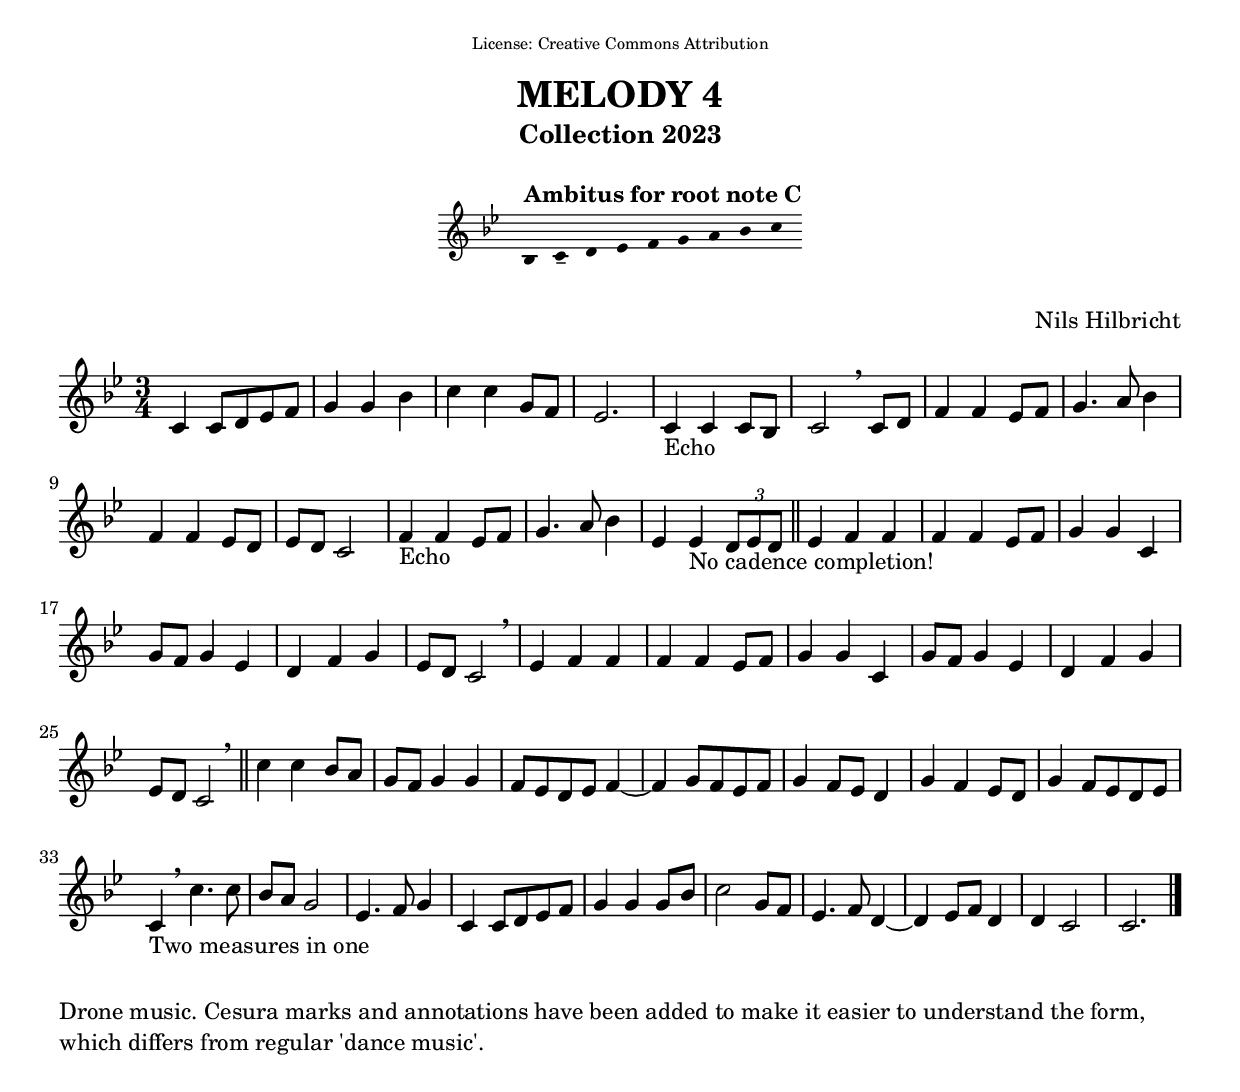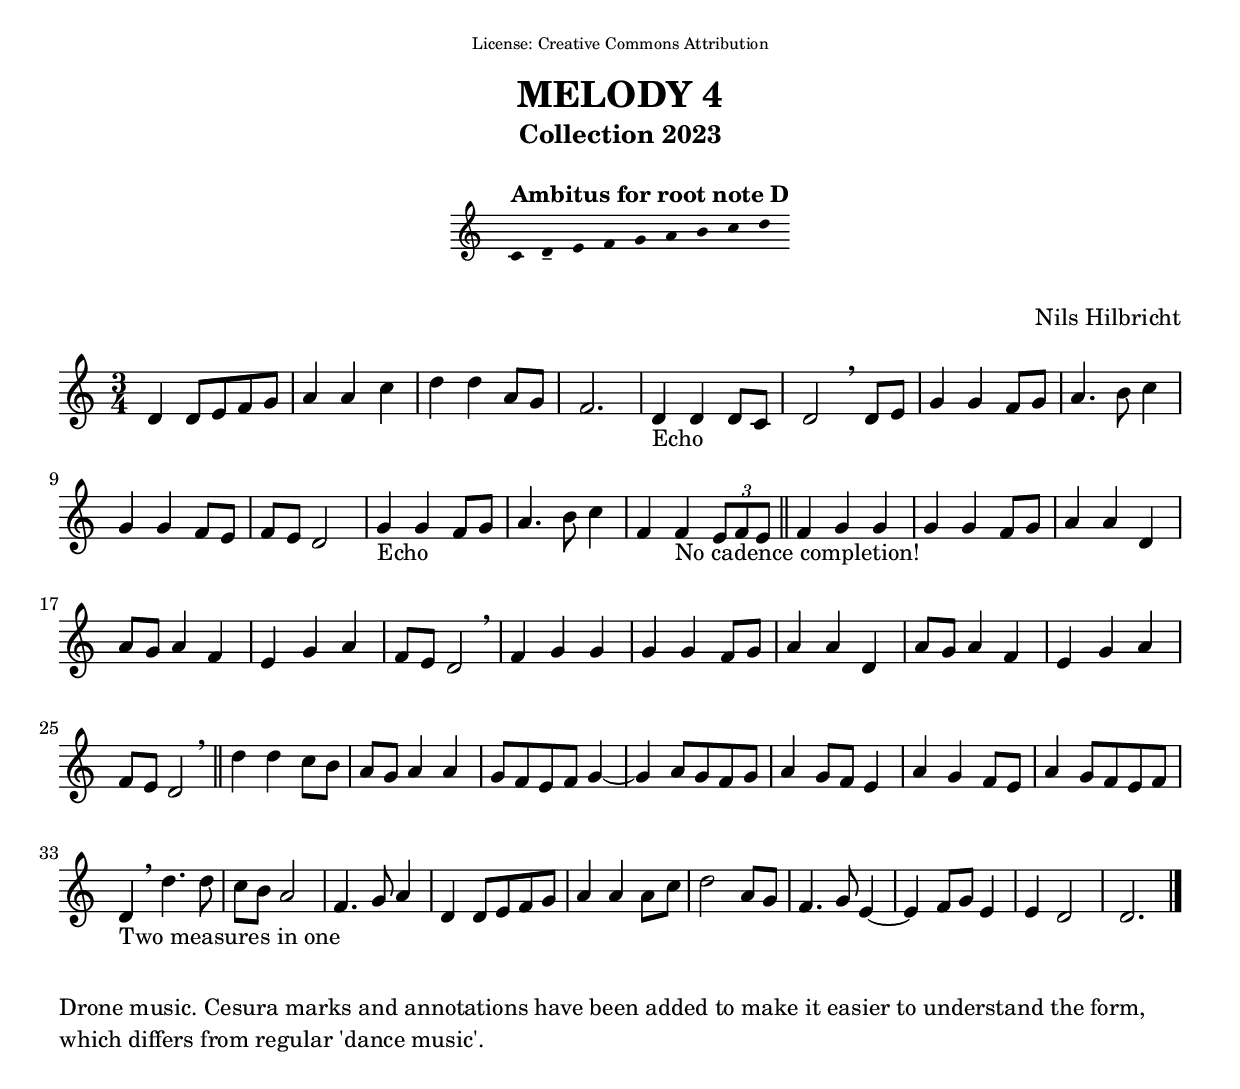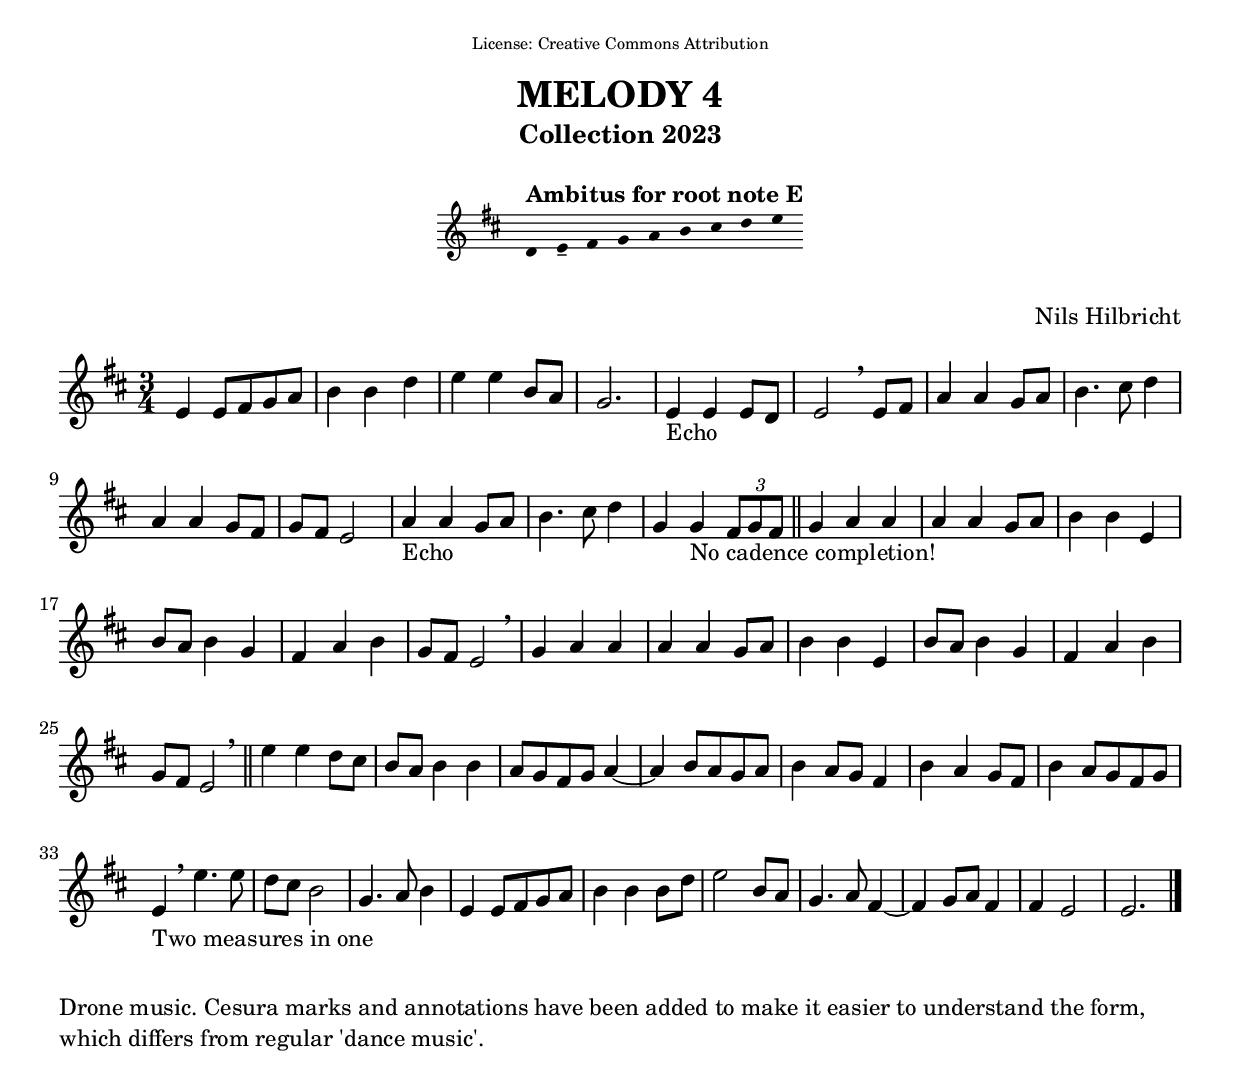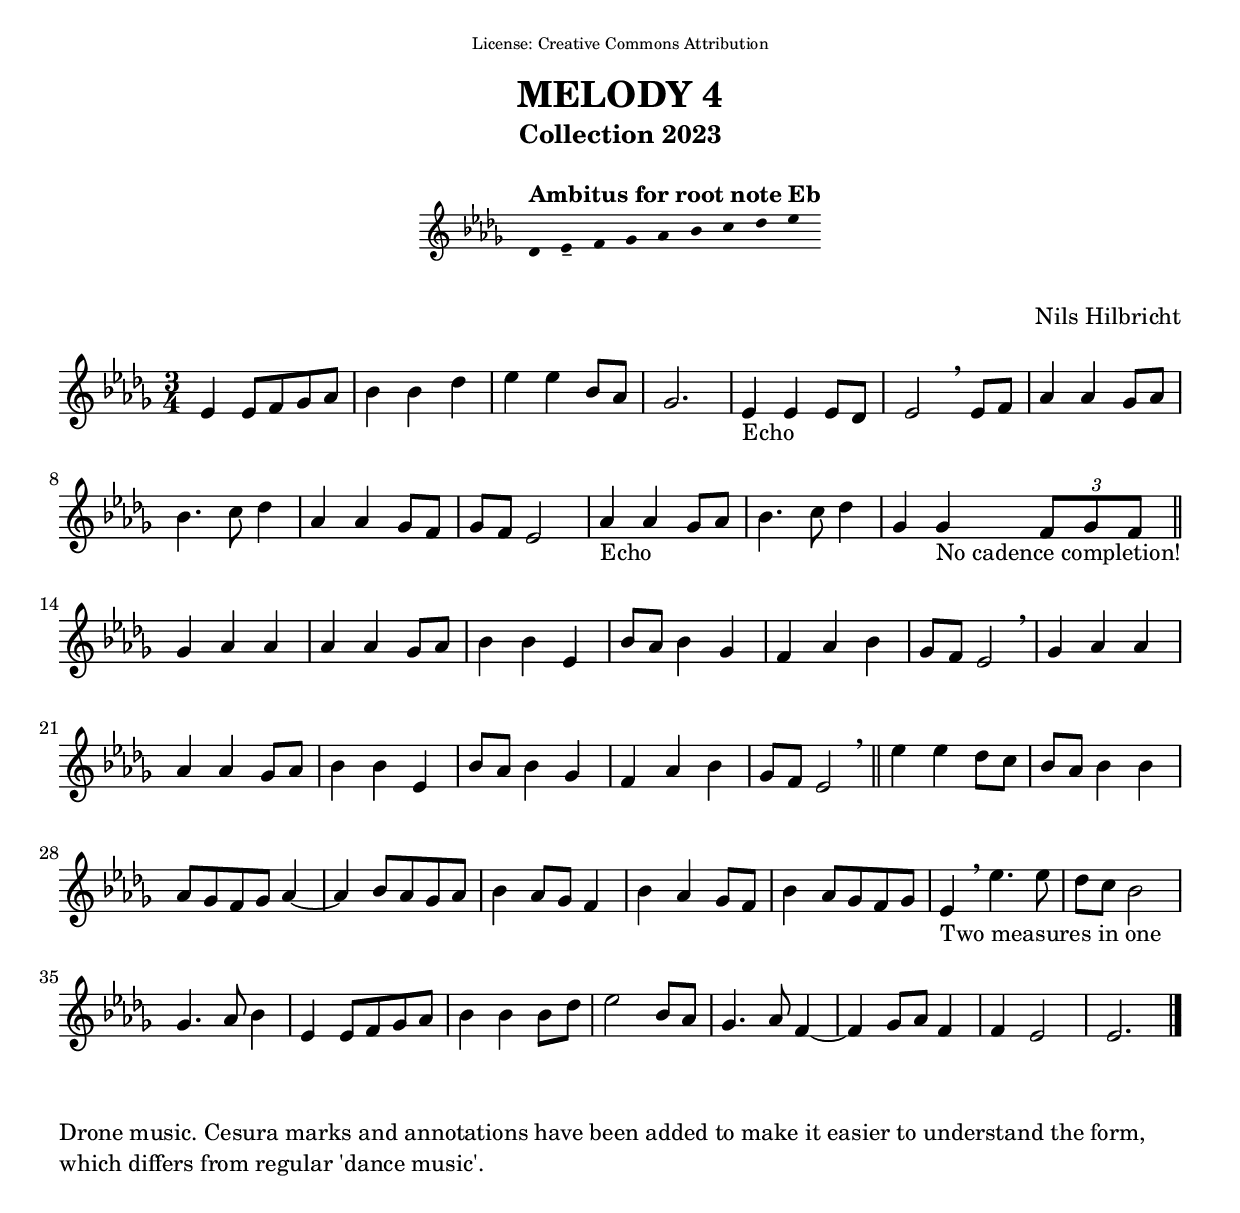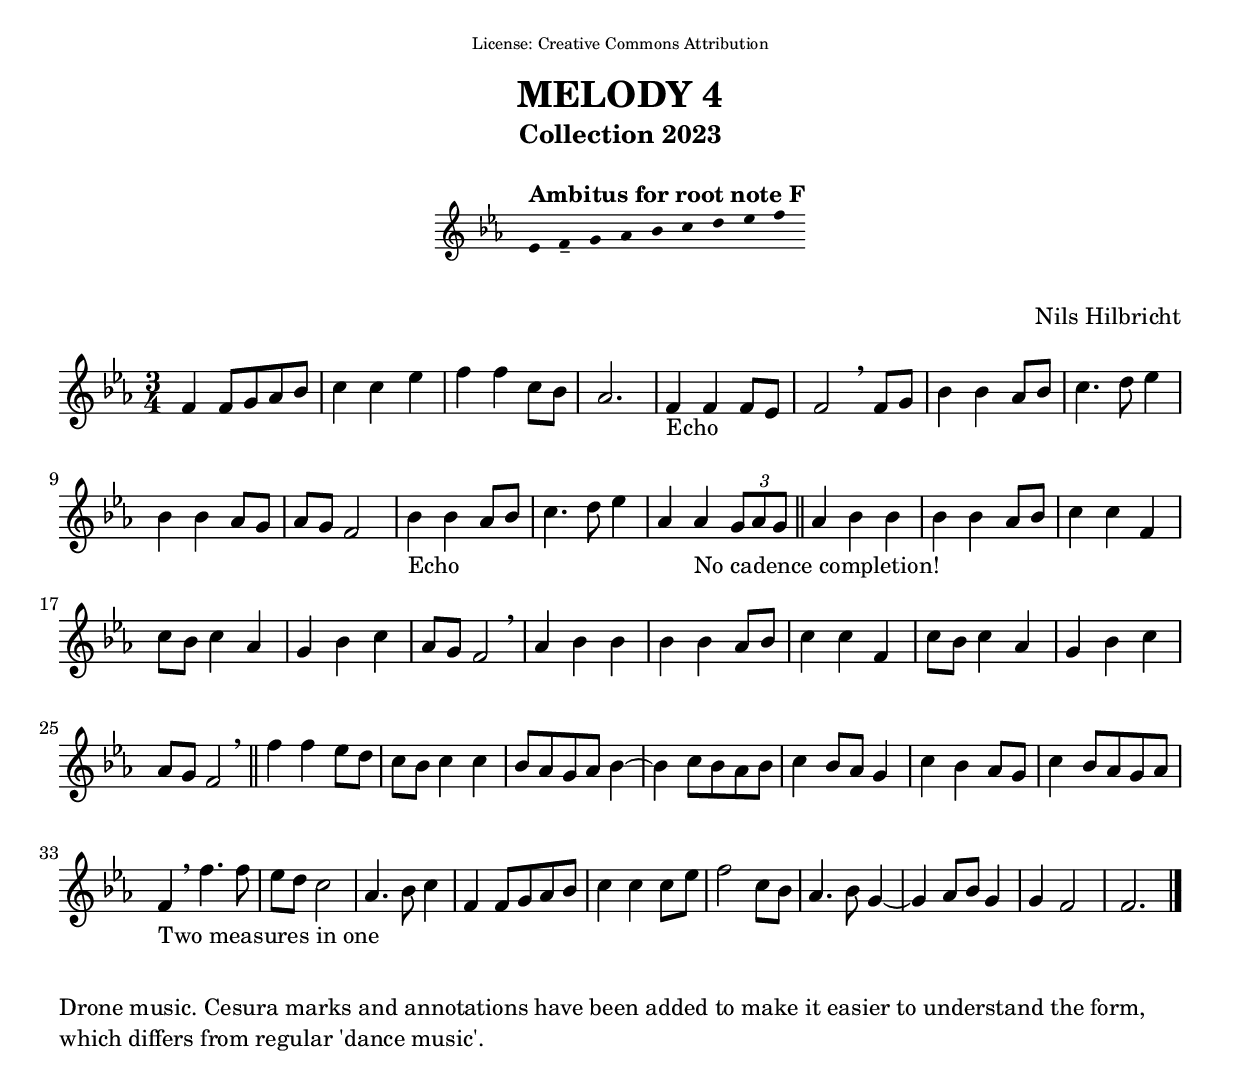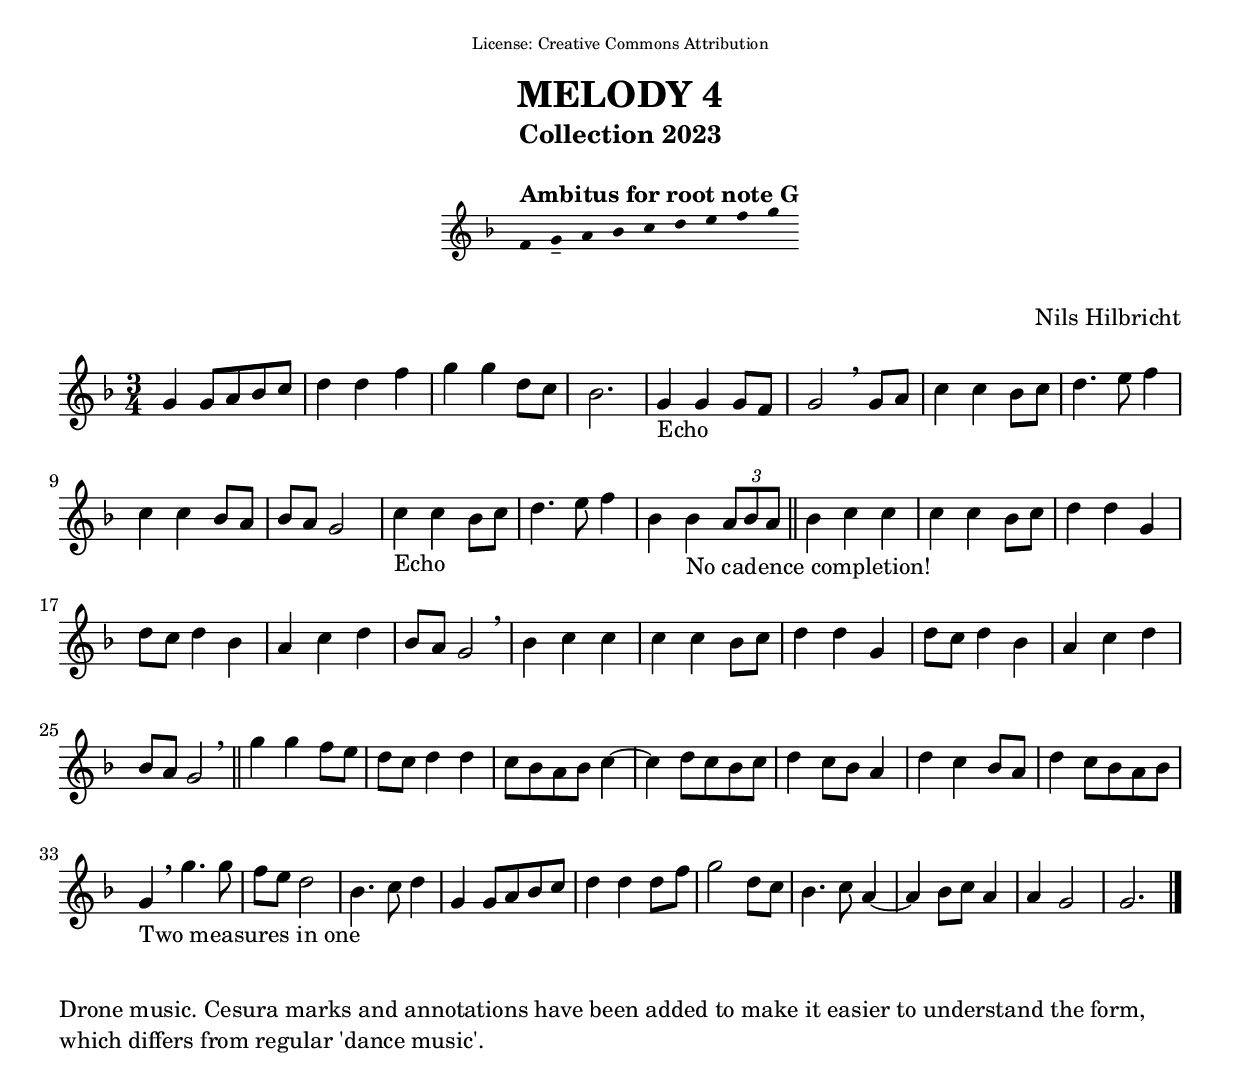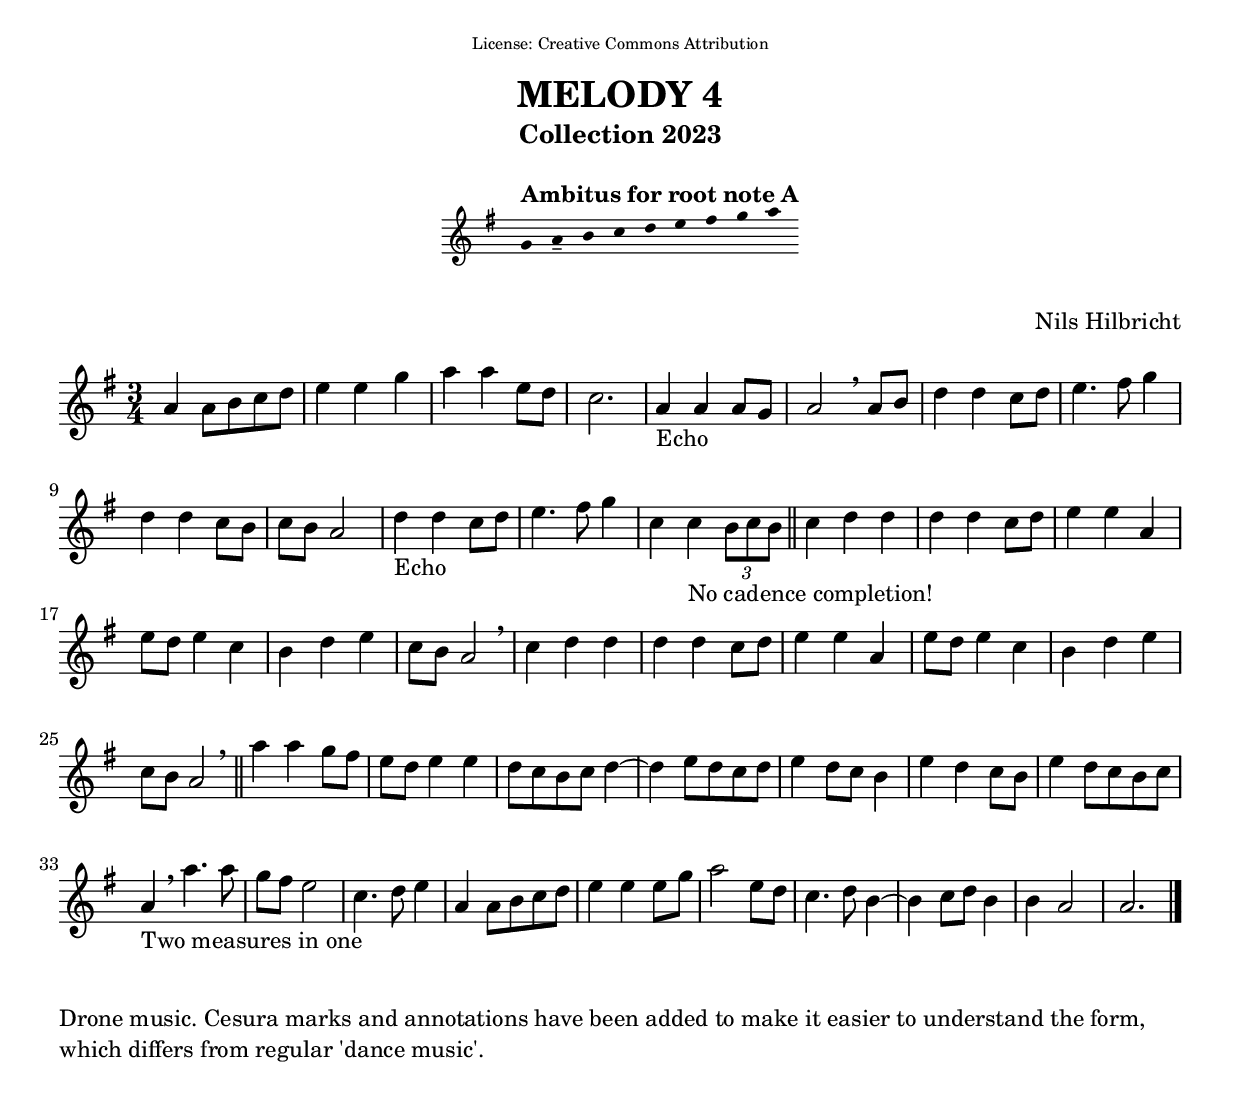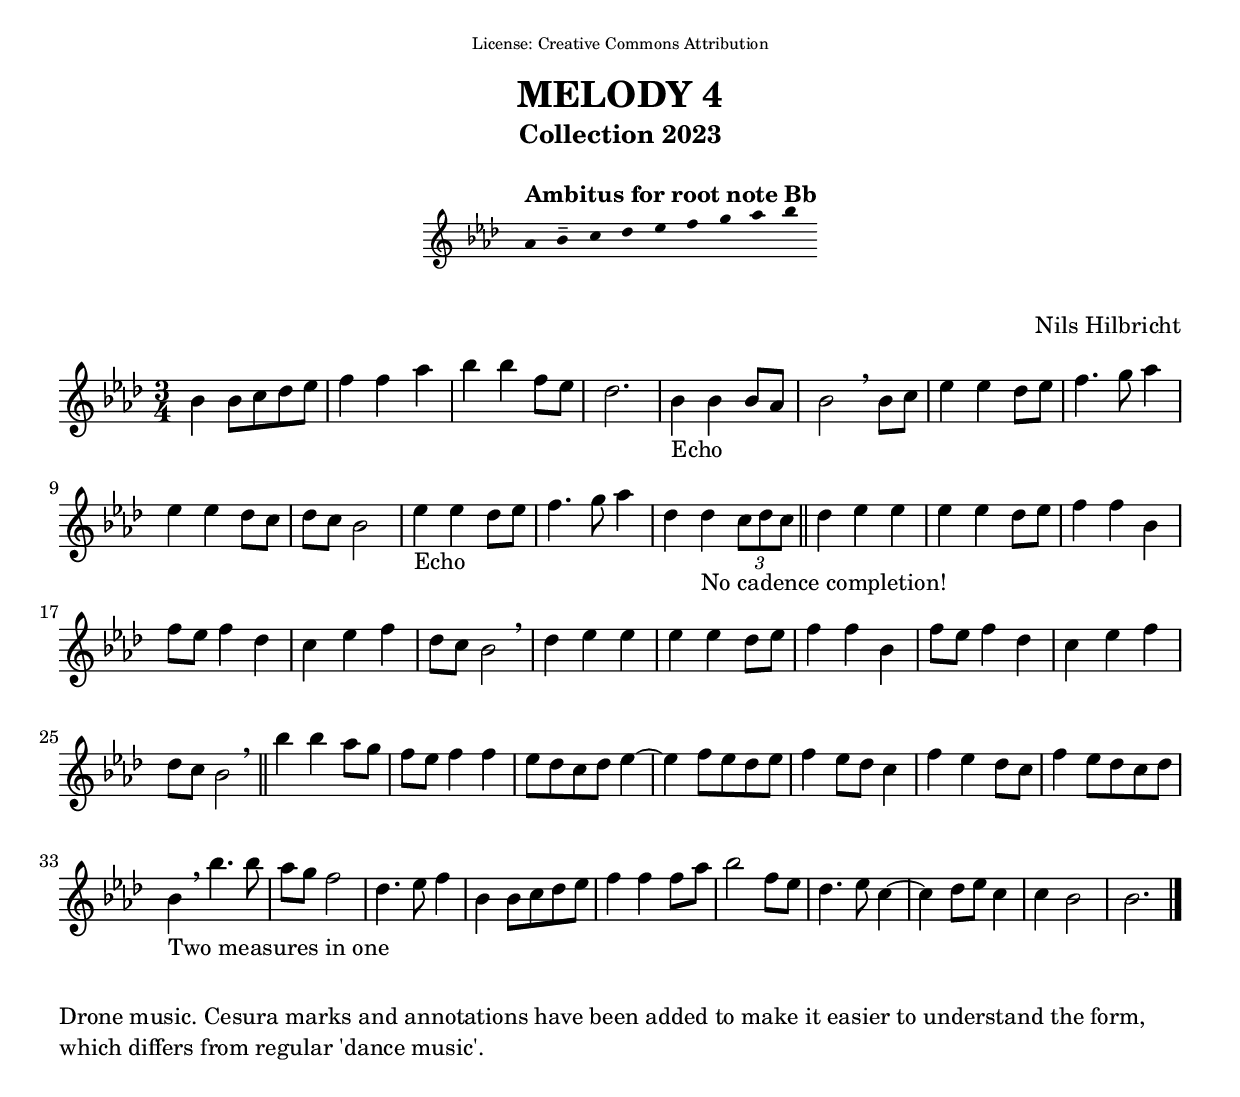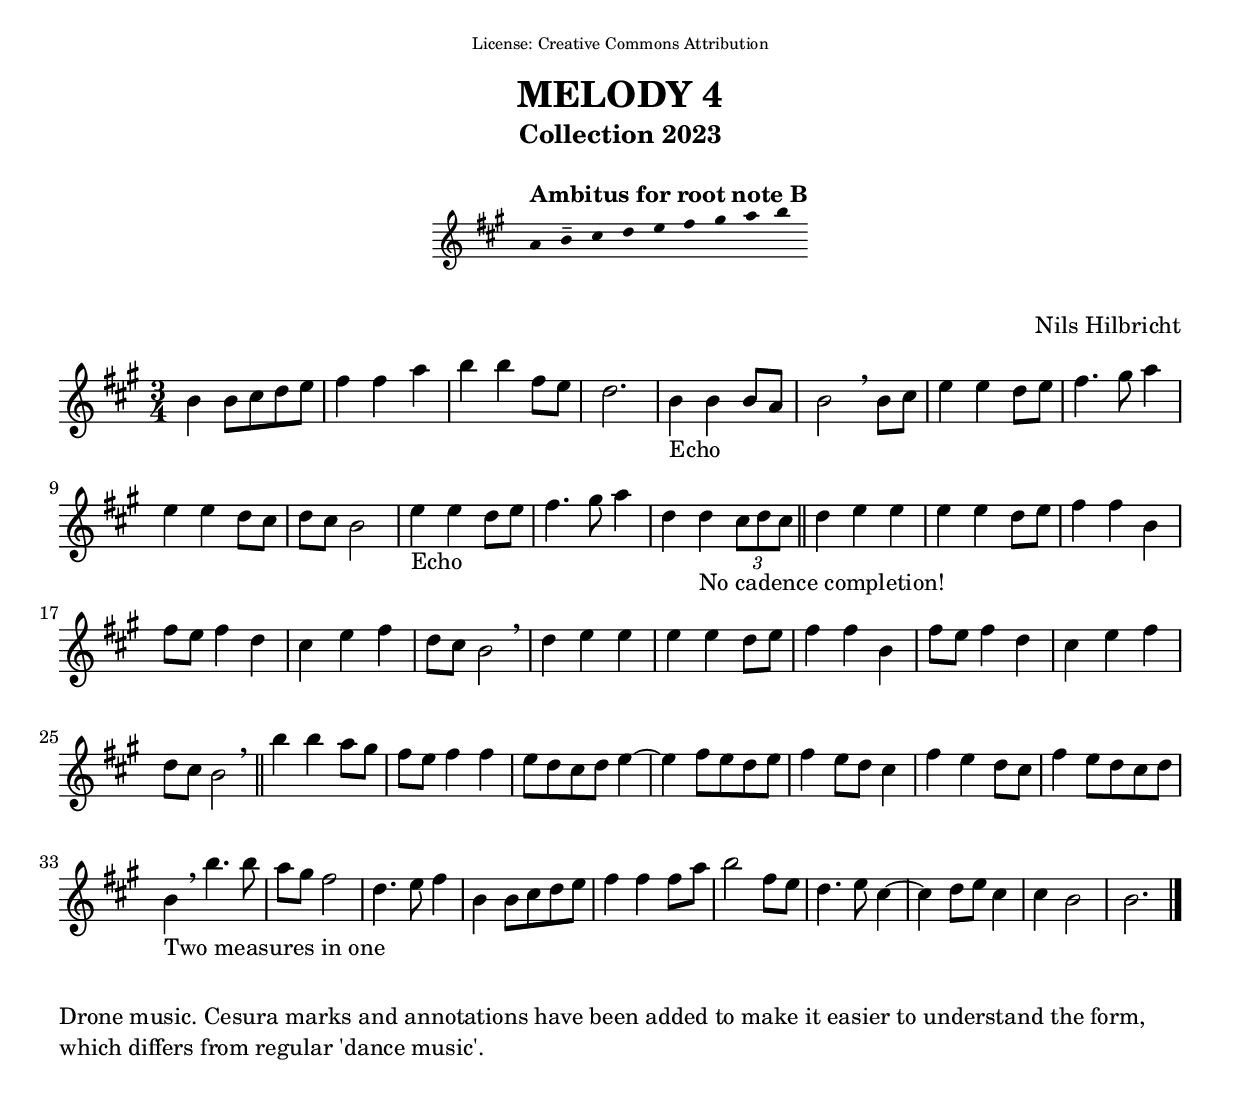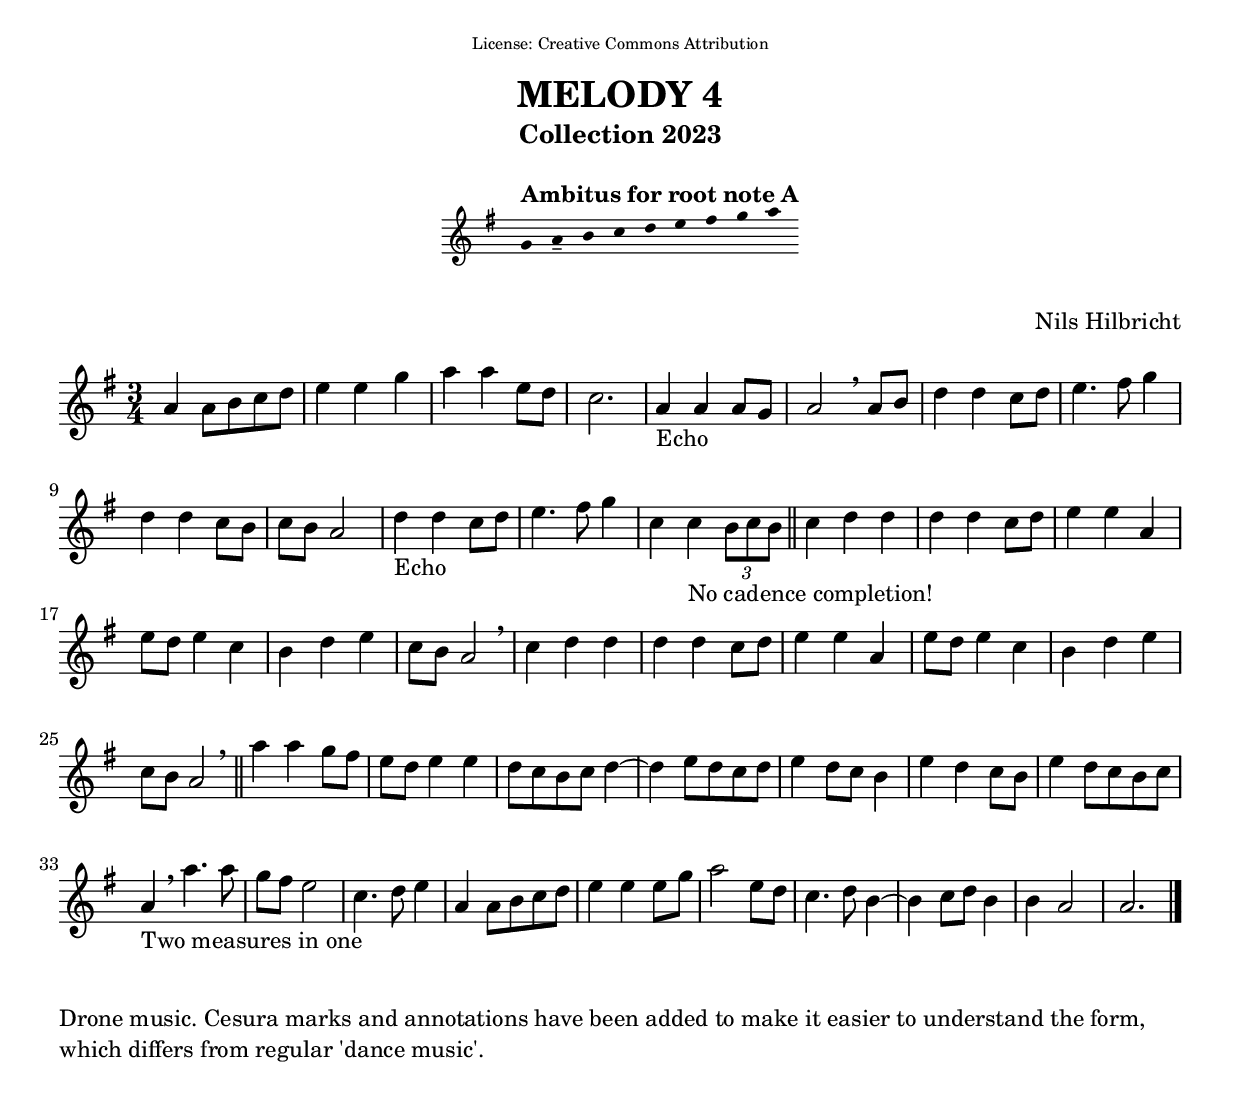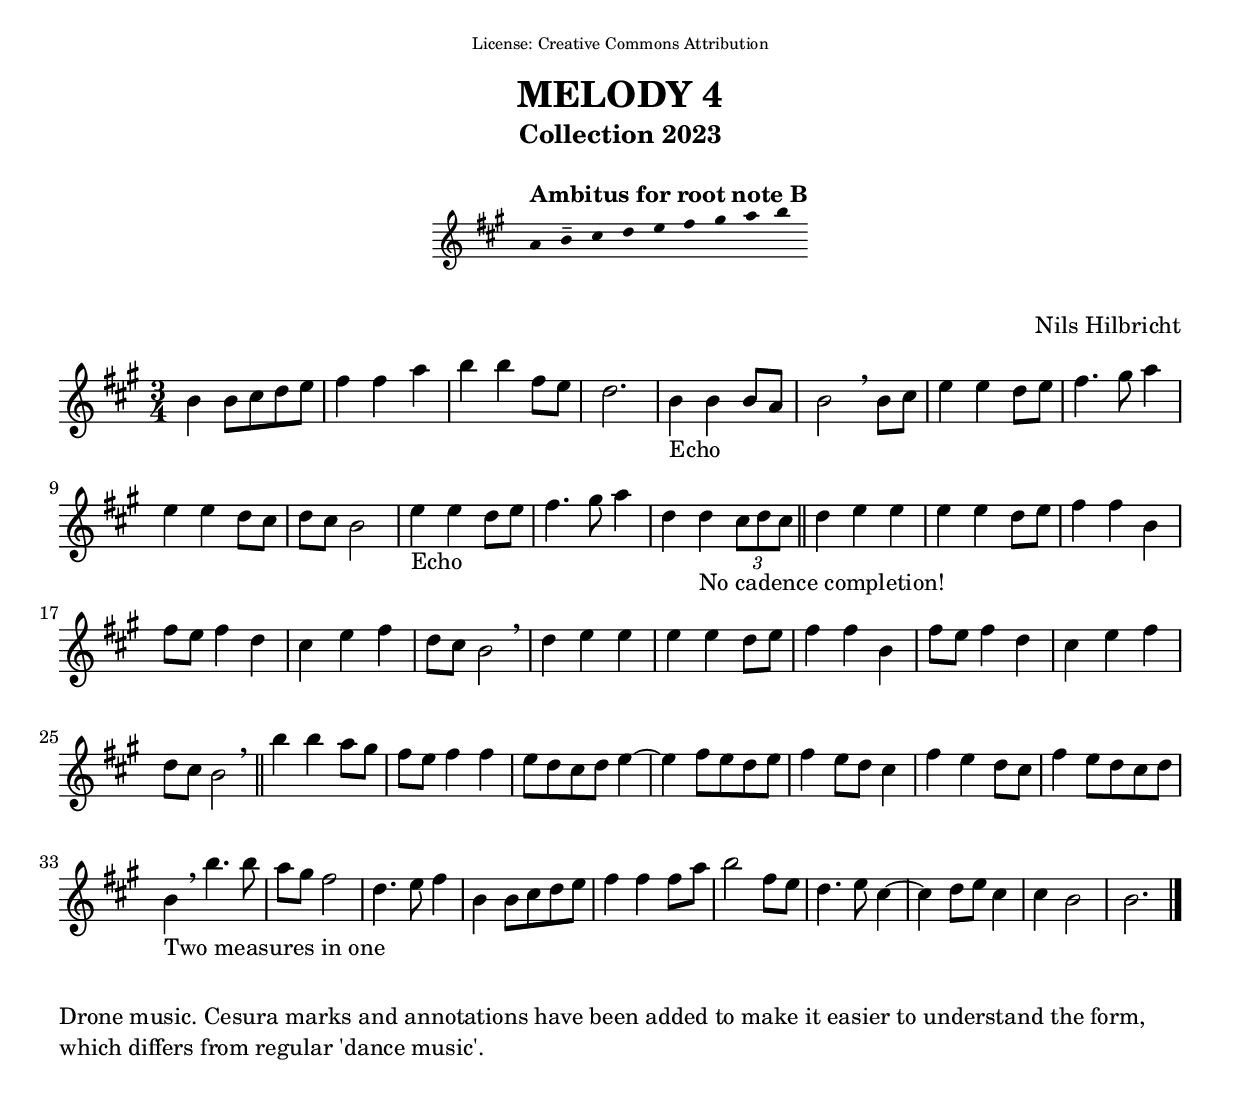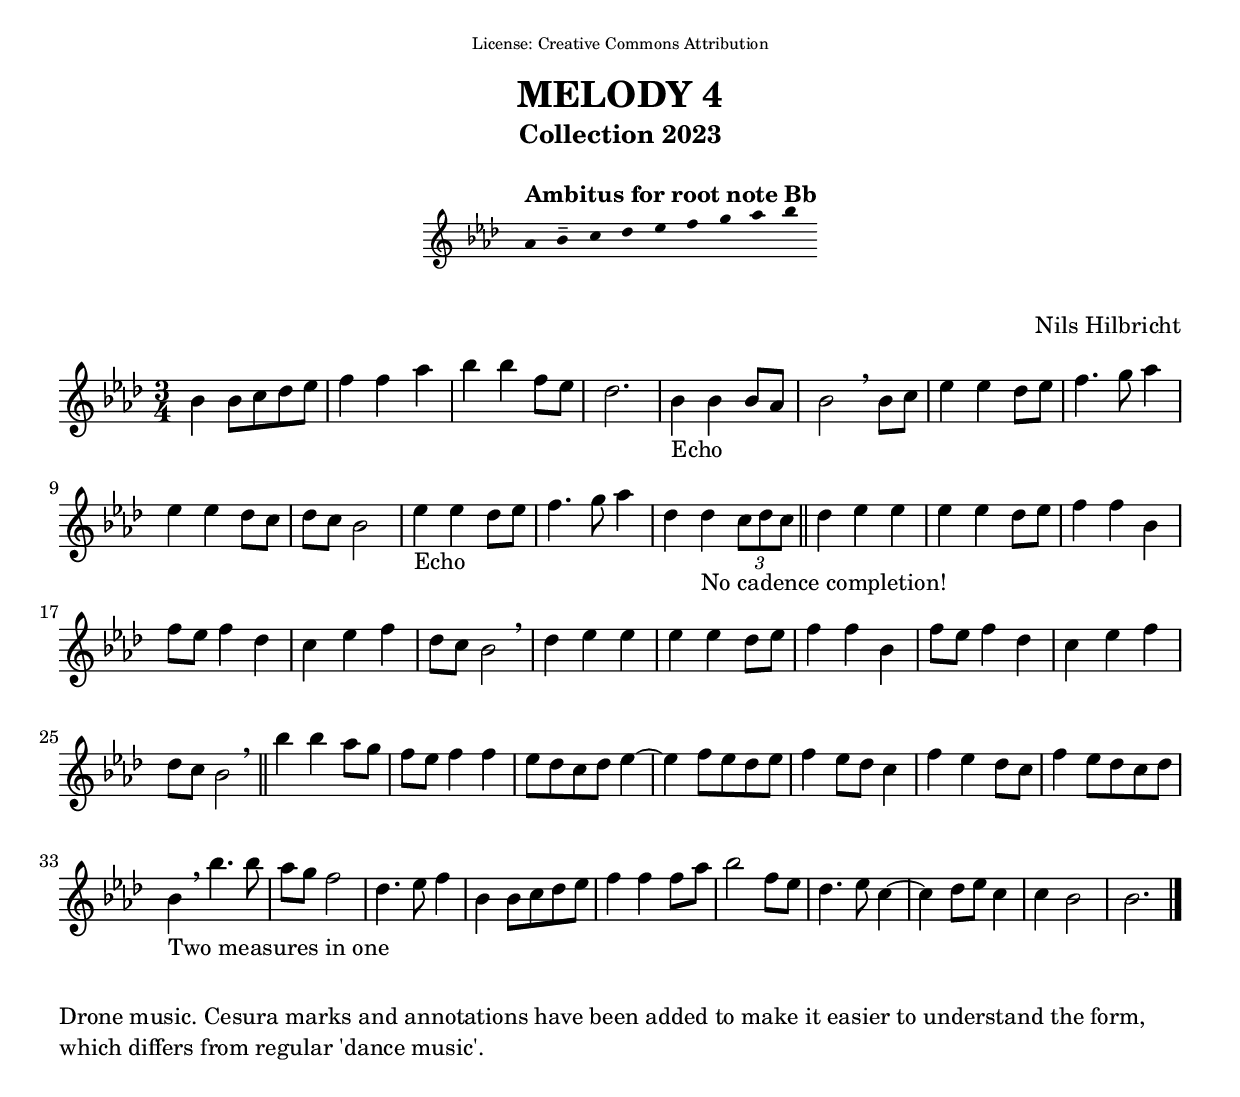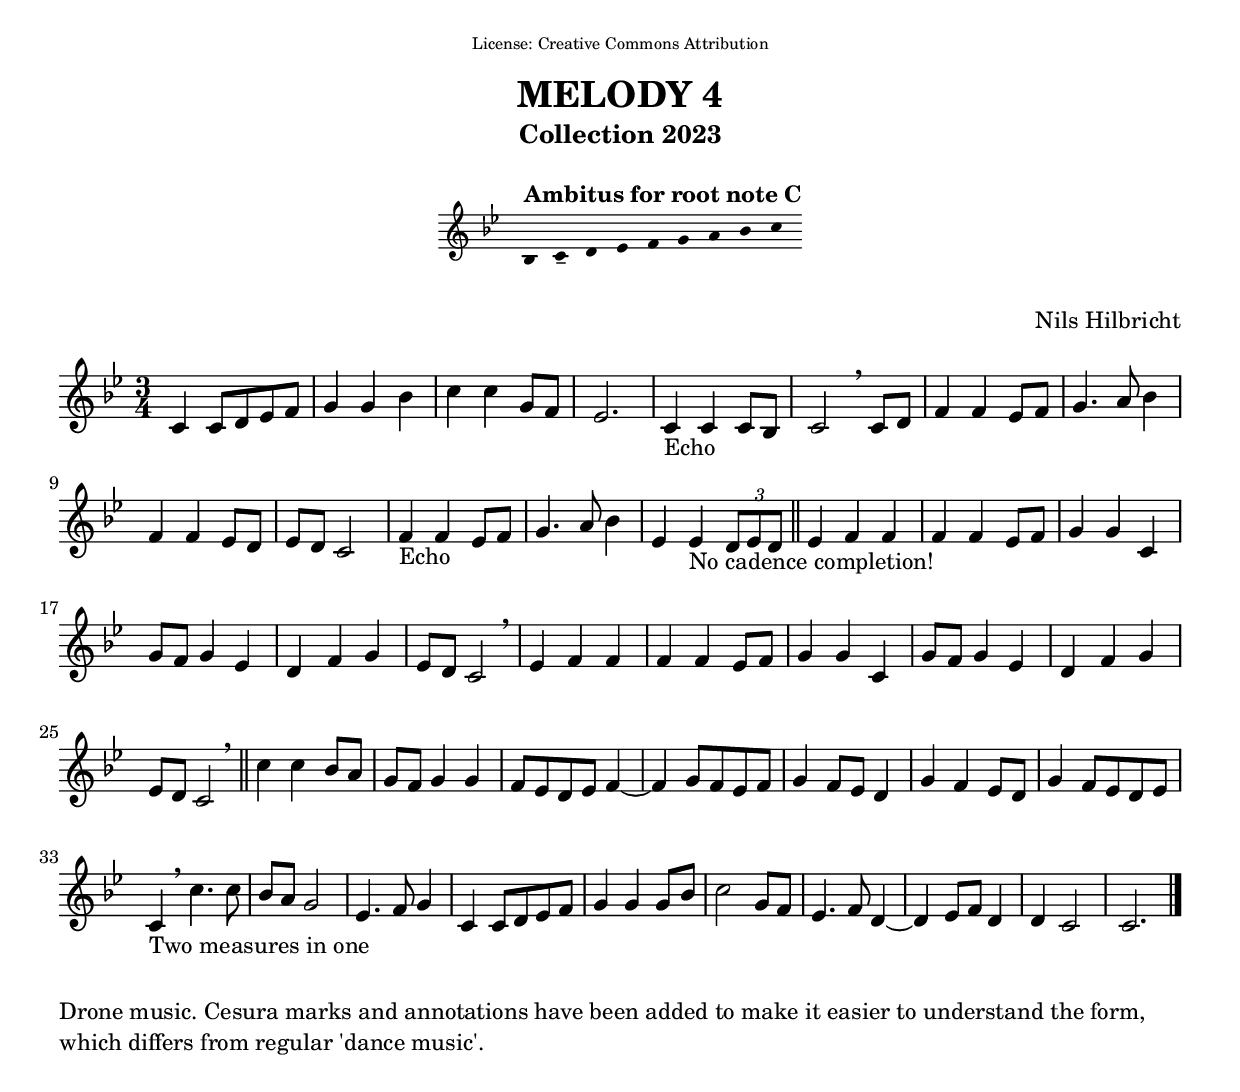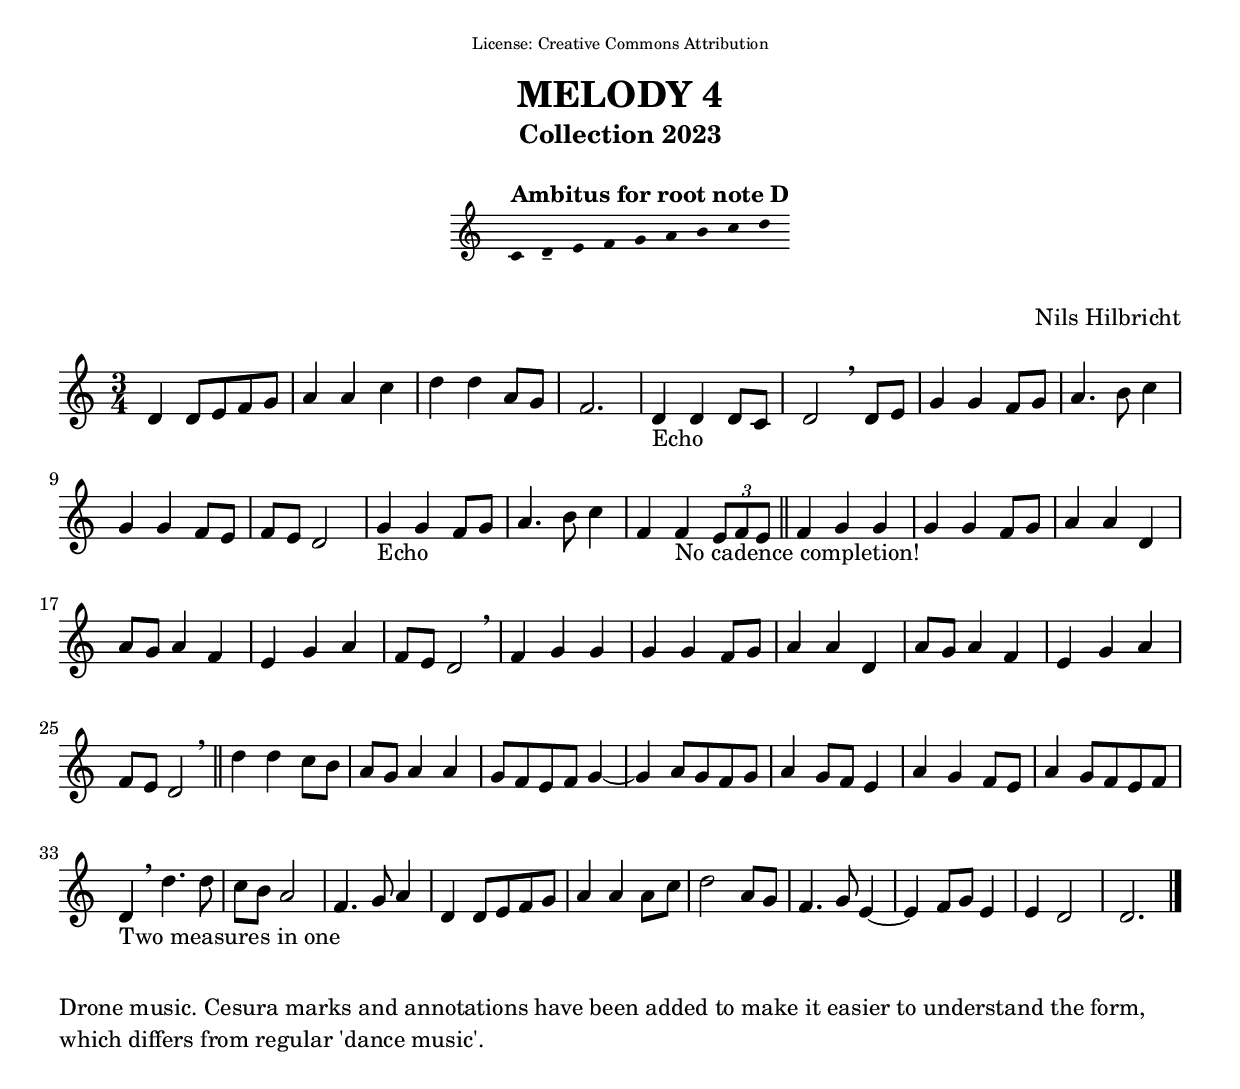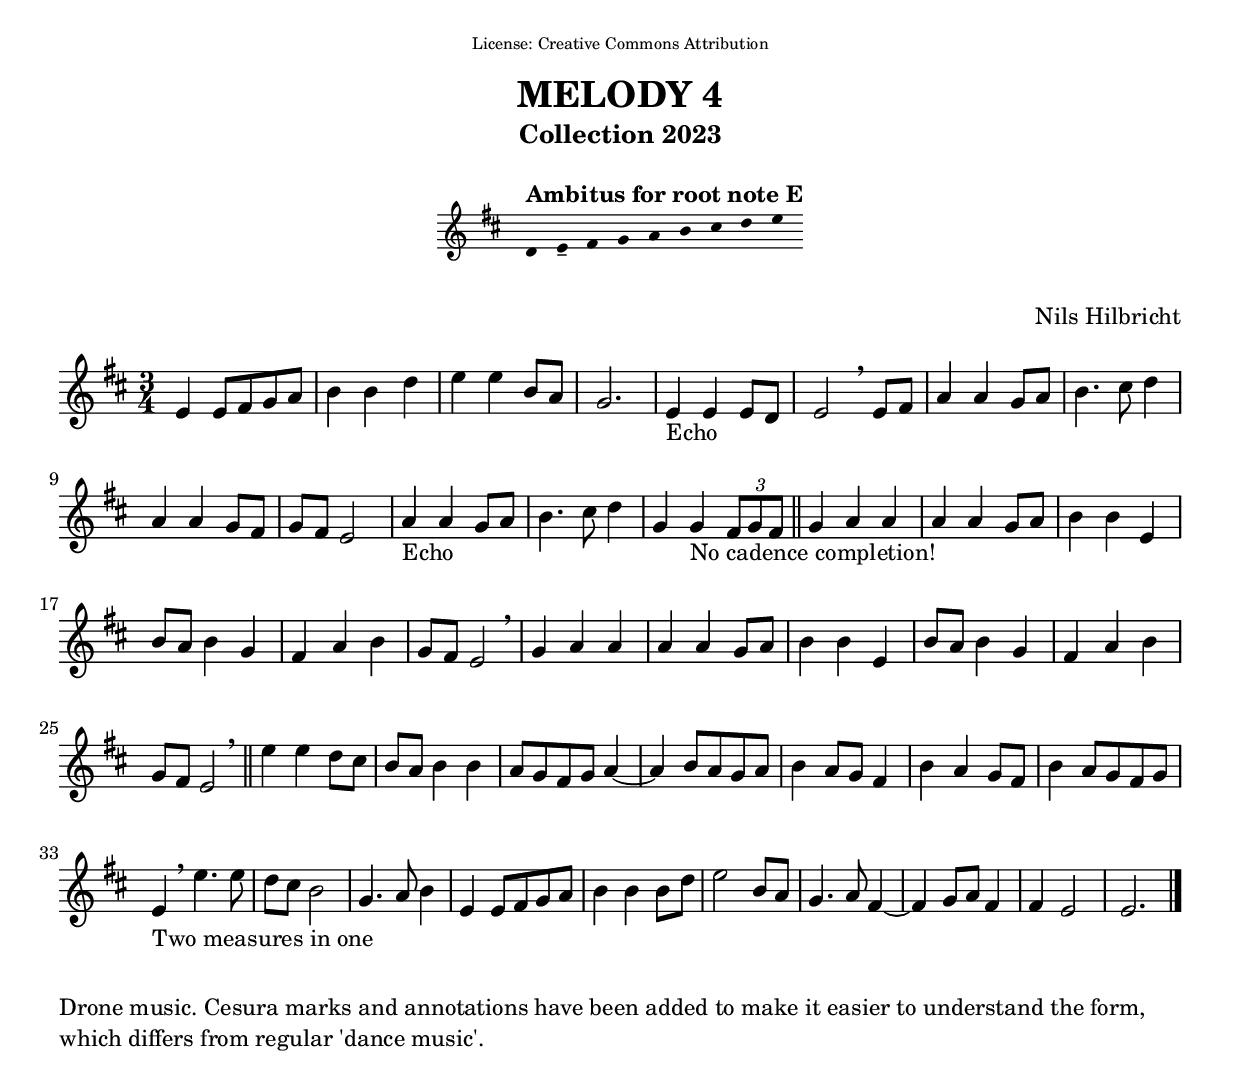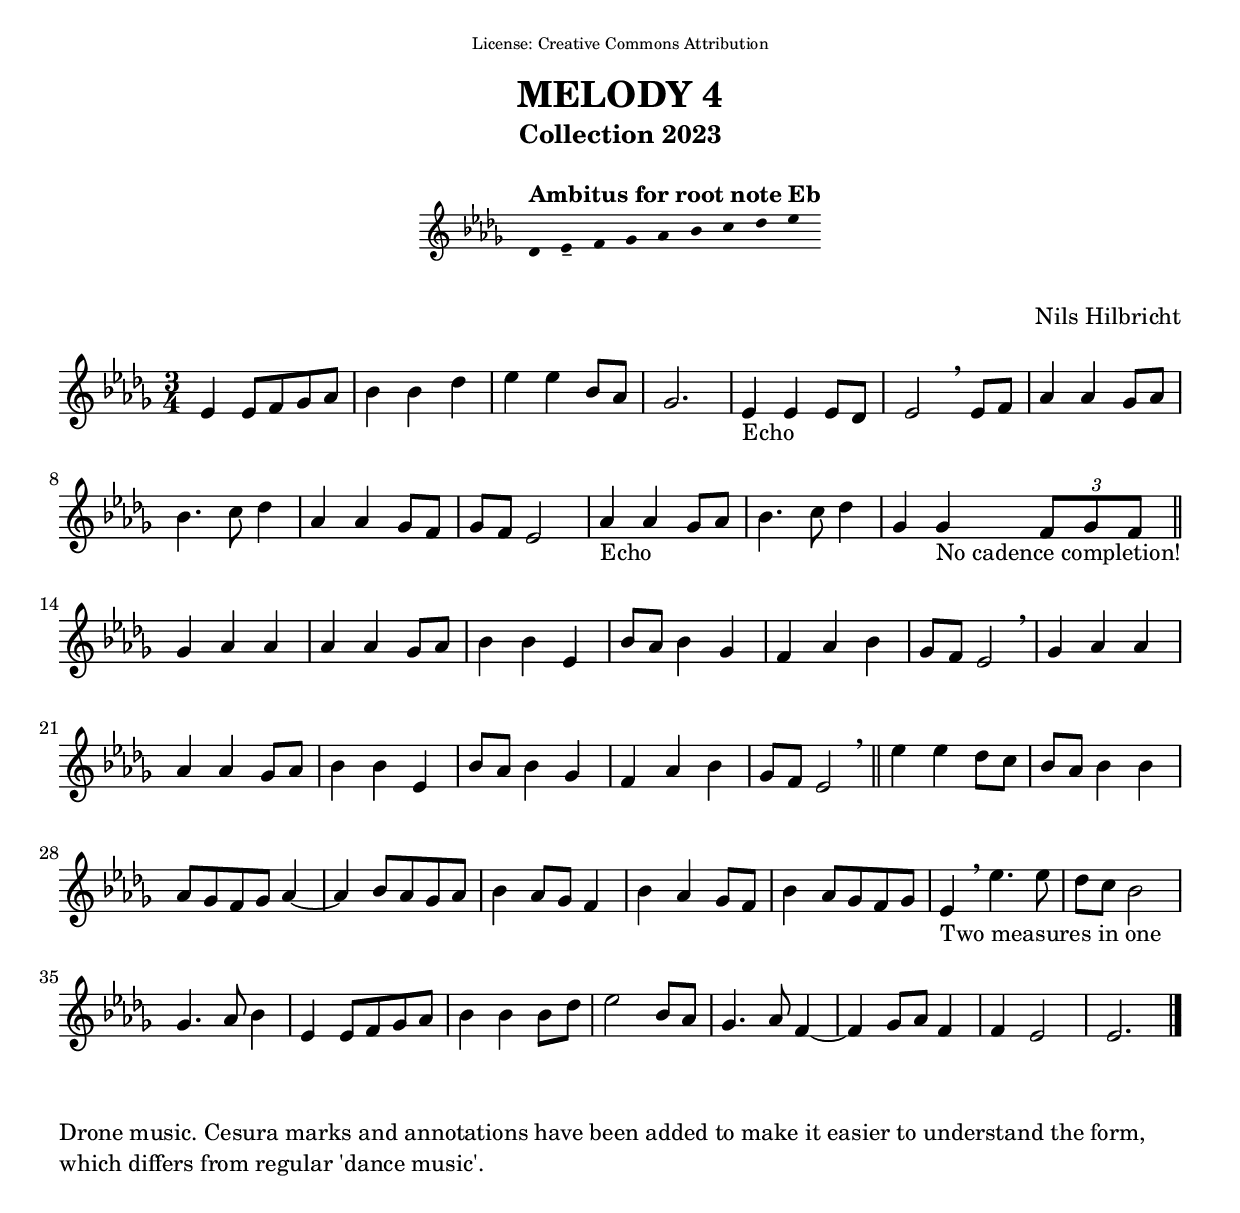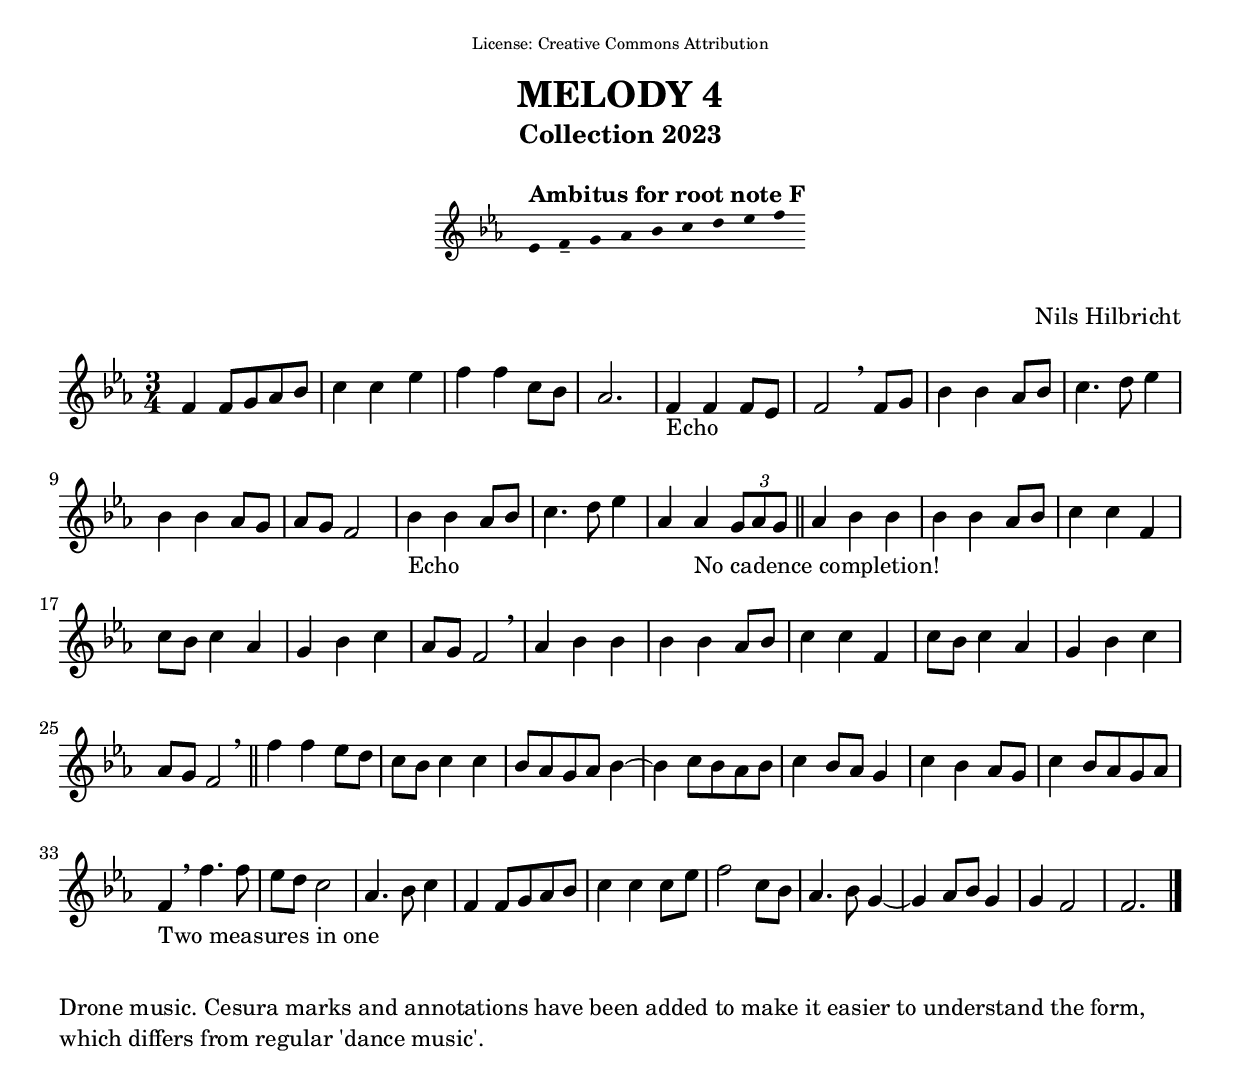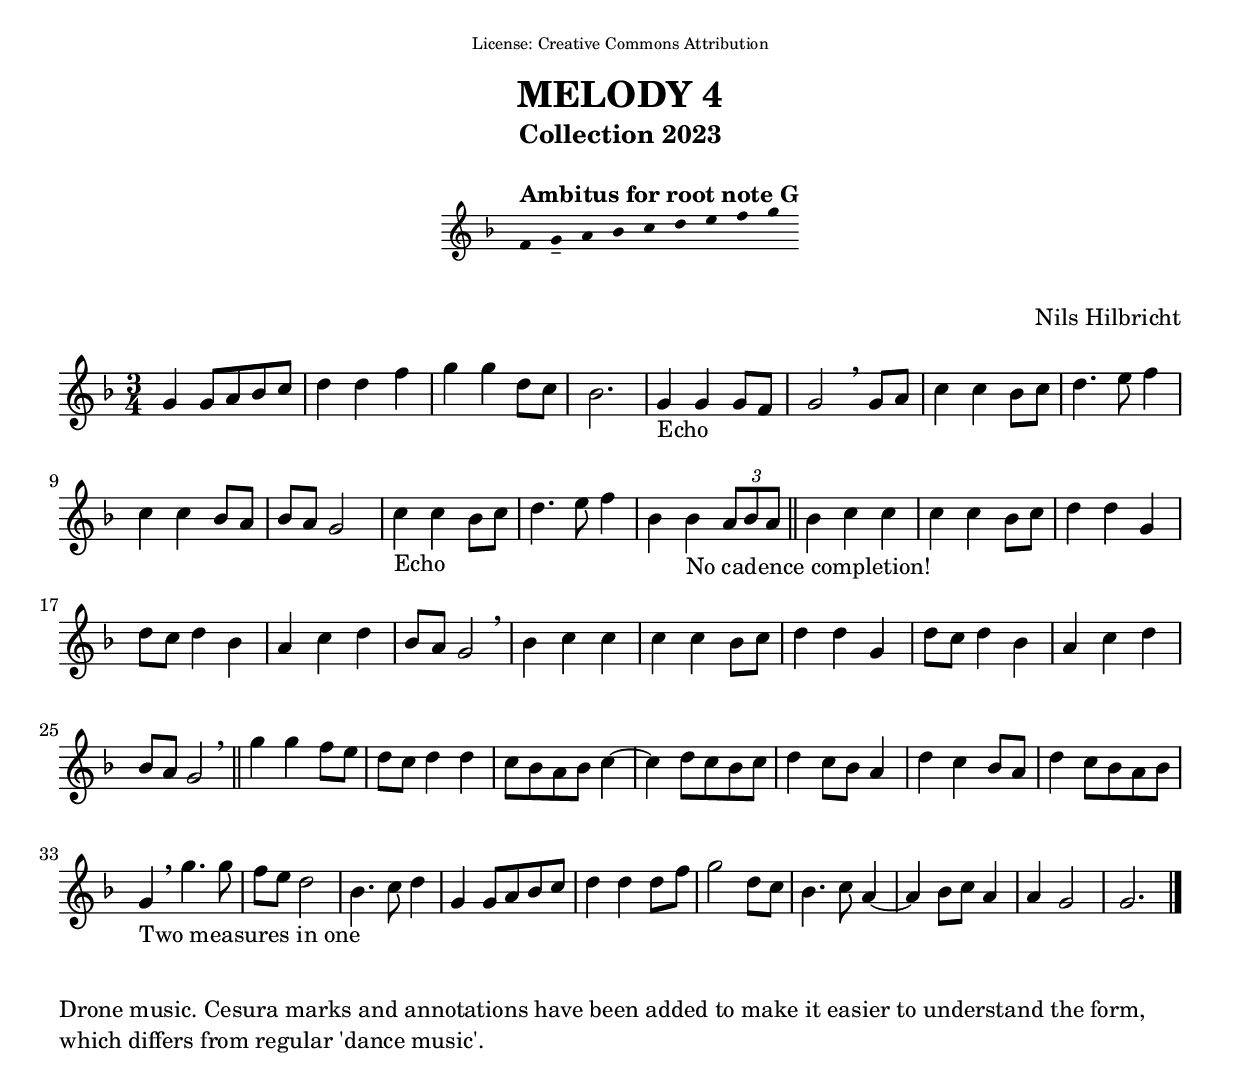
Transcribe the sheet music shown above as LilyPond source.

bottomText = \markuplist { \wordwrap-lines {  %Wordwrap will not work with "quotes" around the string
Drone music. Cesura marks and annotations have been added to make it easier to understand the form, which differs from regular 'dance music'.
%The free description must remain on line two only!
} }

%LANGUAGE VARIANT. The language variant MUST remain on line 7 only. No .ly extension please.
%2023-collection-04

%COLLECTION FILES. Semicolon separated list; Starts with a % comment. MUST remain on line 10 only. No spaces. No trailing ;
%2023-collection-01-en;2023-collection-02-en;2023-collection-03-en;2023-collection-05-en

%{
bottomText = \markup {
   \column {
        \wordwrap {
            %NO "" QUOTES FOR freeDescription OR WORDWRAP WILL NOT WORK.
            % https://scheme-book.ursliska.de/scheme/data-types/strings.html
            \freeDescription
        }
   }
}
%}

%LICENSE: The website generator is looking for certain phrases which we need to use in the ly-document as well:
%Creative Commons Attribution
%Creative Commons Attribution ShareAlike
%Creative Commons „No Rights Reserved“   #with typographic quotes

\header {
    %title in caps for that classical look and feel.
    title = "MELODY 4"
    subtitle = "Collection 2023"
    dedication = \markup { \column { \line { \teeny "License: Creative Commons Attribution" }  \line { \vspace #1 } } }
    %we use opus instead of composer so the text is actually above the piece, not above the preview-scale
    opus = "Nils Hilbricht"
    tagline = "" % remove lilypond tagline but don't cut off the space
    % Don't use metadata at the bottom as it will extend our pngs to full size
}

%Generated by Laborejo

justmusic = {
  \time 3/4

  % Block: A
   { a'4 a'8 b'8 c''8 d''8 e''4 e''4 g''4 a''4 a''4 e''8 d''8 c''2. a'4 -"Echo" a'4 a'8 g'8 a'2 \breathe
    a'8 b'8 d''4 d''4 c''8 d''8 e''4. fis''8 g''4 d''4 d''4 c''8 b'8 c''8 b'8 a'2
    d''4 -"Echo" d''4 c''8 d''8 e''4. fis''8 g''4 c''4 c''4 -"No cadence completion!" \tuplet 3/2 { b'8 c''8 b'8 \bar "||" }

  % Block: B
   {  } c''4 d''4 d''4 d''4 d''4 c''8 d''8 e''4 e''4 a'4 e''8 d''8 e''4 c''4 b'4 d''4 e''4 c''8 b'8 a'2 \breathe }

  % Block: C
   { c''4 d''4 d''4 d''4 d''4 c''8 d''8 e''4 e''4 a'4 e''8 d''8 e''4 c''4 b'4 d''4 e''4 c''8 b'8 a'2 \breathe }

  % Block: D
   { \bar "||" a''4 a''4 g''8 fis''8 e''8 d''8 e''4 e''4 d''8 c''8 b'8 c''8 d''4~ d''4 e''8
   d''8 c''8 d''8 e''4 d''8 c''8 b'4 e''4 d''4 c''8 b'8 e''4 d''8 c''8 b'8 c''8
   a'4 -"Two measures in one" \breathe  a''4. a''8 g''8 fis''8 e''2 c''4. d''8 e''4 a'4 a'8 b'8 c''8 d''8
   e''4 e''4 e''8 g''8 a''2 e''8 d''8 c''4. d''8 b'4~ b'4 c''8 d''8 b'4 b'4 a'2 a'2. \bar "|." }

}



% use transpose to root c so our batch transposition below works.
melody = \new Staff \transpose a' c' {
  \set Staff.midiInstrument = "oboe"
  \clef treble
  \key a \dorian
  %Tempo mark is not printed. Just for MIDI generation
  \once \hide Score.MetronomeMark
  \tempo 4 = 150
  \numericTimeSignature

  \justmusic
}


%Set a scale to show all used notes. In the end it must be root C, as the melody above.
%Use Quarter Notes. Mark the root notes with --
scale = { \transpose a c { \key a \dorian g'4 a'4-- b' c'' d'' e'' fis'' g'' a'' } }

\version "2.20.0"

#(ly:set-option 'midi-extension "mid")

#(set-default-paper-size "a4")
\layout { indent = 0.0\cm }

\paper {
    print-page-number = ##f
}

% \melody is provided by writing another file on top through generate.bash

functionScale =
#(define-scheme-function
     (note noteAsChar)
     (ly:pitch? string-or-music?)
#{
    \markup {
    \fill-line {
        \score {
        \layout { ragged-right = ##t  indent = 0\cm }
        \new Staff
        \with {
            \remove "Time_signature_engraver"
            \remove "Bar_engraver"
            \hide Stem
            alignAboveContext = #"main"
            \omit TimeSignature
            fontSize = #-2
            % Reduce stem length and line spacing to match
            \override StaffSymbol.staff-space = #(magstep -2)
        }

        \transpose c #note \scaleDurations 1/2 { \tempo #(string-append "Ambitus for root note " noteAsChar ) \scale }
        }
    }}
#}
)


spacer = \markup { \vspace #1 }

% Create one big file with all transpositions
% MIDI gets created below in the books section

\bookpart { \spacer \functionScale c "C" \spacer \score { \removeWithTag #'midionly \transpose c c \melody } \bottomText }
\bookpart { \spacer \functionScale d "D" \spacer \score { \removeWithTag #'midionly \transpose c d \melody } \bottomText }
\bookpart { \spacer \functionScale e "E" \spacer \score { \removeWithTag #'midionly \transpose c e \melody } \bottomText }
\bookpart { \spacer \functionScale ees "Eb" \spacer \score { \removeWithTag #'midionly \transpose c ees \melody } \bottomText }
\bookpart { \spacer \functionScale f "F" \spacer \score { \removeWithTag #'midionly \transpose c f \melody } \bottomText }
\bookpart { \spacer \functionScale g "G" \spacer \score { \removeWithTag #'midionly \transpose c g \melody } \bottomText }
\bookpart { \spacer \functionScale a "A" \spacer \score { \removeWithTag #'midionly \transpose c a \melody } \bottomText }
\bookpart { \spacer \functionScale bes "Bb" \spacer \score { \removeWithTag #'midionly \transpose c bes \melody } \bottomText }
\bookpart { \spacer \functionScale b "B" \spacer \score { \removeWithTag #'midionly \transpose c b \melody } \bottomText }

% Create individual files.
% One pdf and midi for each transposition

\book {
    \bookOutputSuffix "c"
    \spacer \functionScale c "C" \spacer

    \score {
        \removeWithTag #'midionly
        \transpose c c \melody
        \layout { }
    }
    \bottomText
    \score {
        % If there is only a \midi block in a \score (i.e. without any \layout block), then only MIDI output will be produced. No musical notation will be typeset.
        \unfoldRepeats \transpose c c \melody
        \midi { }
    }
}


\book {
    \bookOutputSuffix "d"
    \spacer \functionScale d "D" \spacer

    \score {
        \removeWithTag #'midionly
        \transpose c d \melody
        \layout { }
    }
    \bottomText
    \score {
        % If there is only a \midi block in a \score (i.e. without any \layout block), then only MIDI output will be produced. No musical notation will be typeset.
        \unfoldRepeats \transpose c d \melody
        \midi { }
    }
}


\book {
    \bookOutputSuffix "e"
    \spacer \functionScale e "E" \spacer

    \score {
        \removeWithTag #'midionly
        \transpose c e \melody
        \layout { }
    }
    \bottomText
    \score {
        % If there is only a \midi block in a \score (i.e. without any \layout block), then only MIDI output will be produced. No musical notation will be typeset.
        \unfoldRepeats \transpose c e \melody
        \midi { }
    }
}


\book {
    \bookOutputSuffix "eb"
    \spacer \functionScale ees "Eb" \spacer


    \score {
        \removeWithTag #'midionly
        \transpose c es \melody
        \layout { }
    }
    \bottomText
    \score {
        % If there is only a \midi block in a \score (i.e. without any \layout block), then only MIDI output will be produced. No musical notation will be typeset.
        \unfoldRepeats \transpose c es \melody
        \midi { }
    }
}


\book {
    \bookOutputSuffix "f"
    \spacer \functionScale f "F" \spacer
    \score {
        \removeWithTag #'midionly
        \transpose c f \melody
        \layout { }
    }
    \bottomText
    \score {
        % If there is only a \midi block in a \score (i.e. without any \layout block), then only MIDI output will be produced. No musical notation will be typeset.
        \unfoldRepeats \transpose c f \melody
        \midi { }
    }
}

\book {
    \bookOutputSuffix "g"
    \spacer \functionScale g "G" \spacer
    \score {
        \removeWithTag #'midionly
        \transpose c g \melody
        \layout { }
    }
    \bottomText
    \score {
        % If there is only a \midi block in a \score (i.e. without any \layout block), then only MIDI output will be produced. No musical notation will be typeset.
        \unfoldRepeats \transpose c g \melody
        \midi { }
    }
}

\book {
    \bookOutputSuffix "a"
    \spacer \functionScale a "A" \spacer
    \score {
        \removeWithTag #'midionly
        \transpose c a \melody
        \layout { }
    }
    \bottomText
    \score {
        % If there is only a \midi block in a \score (i.e. without any \layout block), then only MIDI output will be produced. No musical notation will be typeset.
        \unfoldRepeats \transpose c a \melody
        \midi { }
    }
}

\book {
    %book-suffix is the filename.  This is the english note name B Flat
    \bookOutputSuffix "bb"
    \spacer \functionScale bes "Bb" \spacer
    \score {
        \removeWithTag #'midionly
        \transpose c bes \melody
        \layout { }
    }
    \bottomText
    \score {
        % If there is only a \midi block in a \score (i.e. without any \layout block), then only MIDI output will be produced. No musical notation will be typeset.
        \unfoldRepeats \transpose c bes \melody
        \midi { }
    }
}

\book {
    %book-suffix is the filename.  This is the english note name B Natural
    \bookOutputSuffix "b"
    \spacer \functionScale b "B" \spacer
    \score {
        \removeWithTag #'midionly
        \transpose c b \melody
        \layout { }
    }
    \bottomText
    \score {
        % If there is only a \midi block in a \score (i.e. without any \layout block), then only MIDI output will be produced. No musical notation will be typeset.
        \unfoldRepeats \transpose c b \melody
        \midi { }
    }
}


% \book { \bookOutputSuffix "d"  \score { \header { piece = "In D" } \transpose c d \melody \layout { } \midi { } } }
